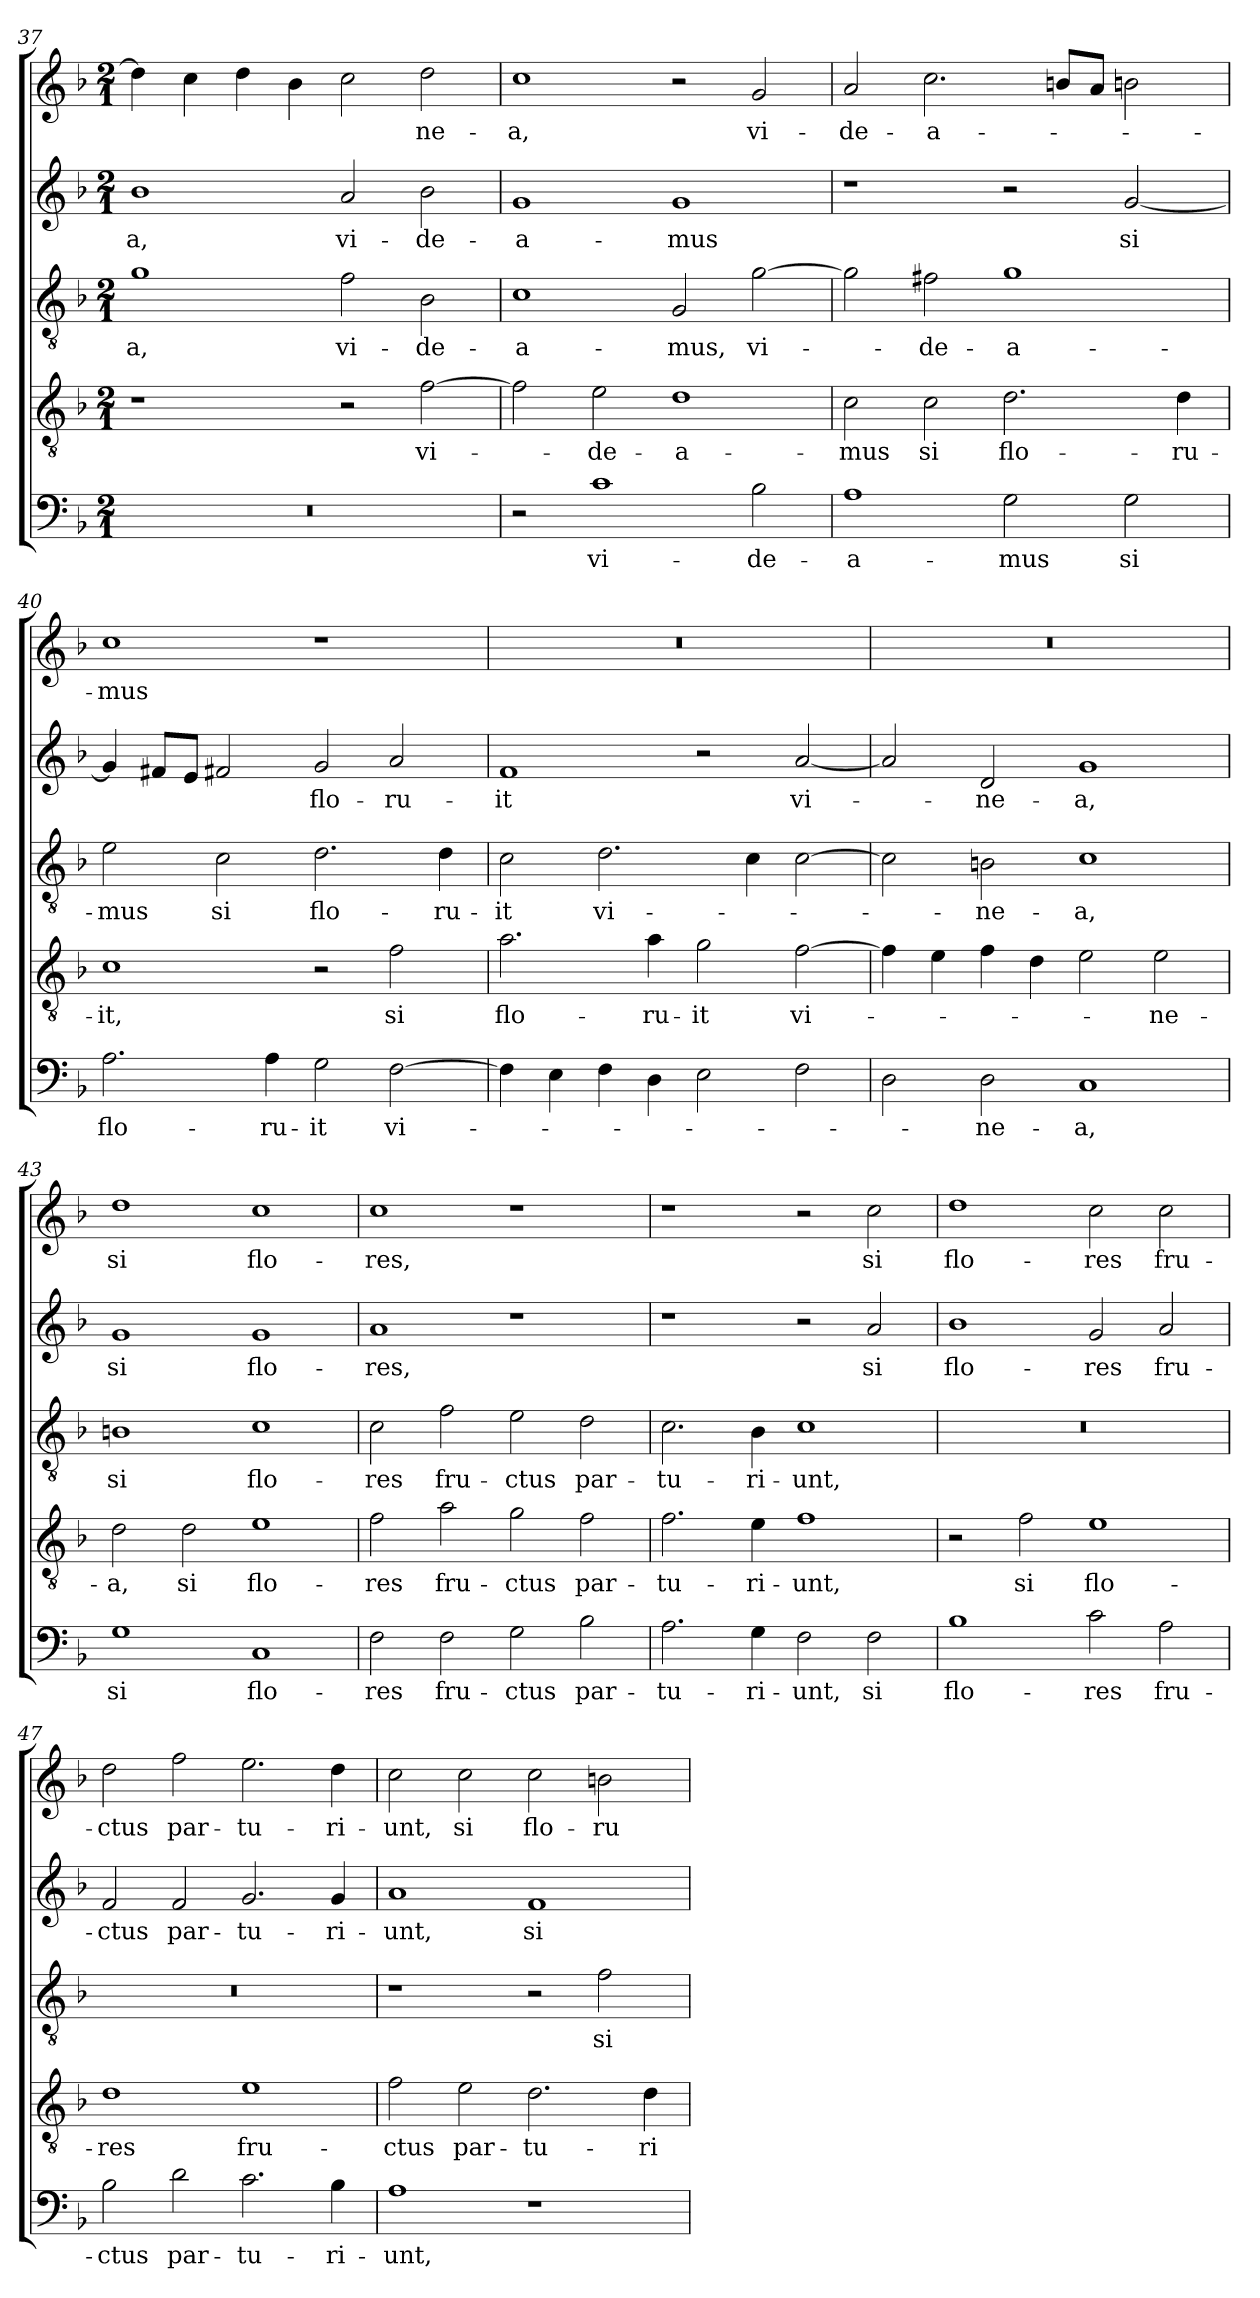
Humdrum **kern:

**kern	**text	**kern	**text	**kern	**text	**kern	**text	**kern	**text
*part5	*part5	*part4	*part4	*part3	*part3	*part2	*part2	*part1	*part1
*staff5	*staff5	*staff4	*staff4	*staff3	*staff3	*staff2	*staff2	*staff1	*staff1
!!LO:LB:g=z
*clefF4	*	*clefGv2	*	*clefGv2	*	*clefG2	*	*clefG2	*
*k[b-]	*	*k[b-]	*	*k[b-]	*	*k[b-]	*	*k[b-]	*
*F:	*	*F:	*	*F:	*	*F:	*	*F:	*
*M2/1	*	*M2/1	*	*M2/1	*	*M2/1	*	*M2/1	*
=37	=37	=37	=37	=37	=37	=37	=37	=37	=37
!	!	!	!	!	!LO:LY:b	!	!LO:LY:b	!	!
0r	.	1r	.	1g	-a,	1b-	-a,	4dd\]	.
.	.	.	.	.	.	.	.	4cc\	.
.	.	.	.	.	.	.	.	4dd\	.
.	.	.	.	.	.	.	.	4b-\	.
!	!	!	!	!	!LO:LY:b	!	!LO:LY:b	!	!
.	.	2r	.	2f\	vi-	2a/	vi-	2cc\	.
!	!	!	!LO:LY:b	!	!LO:LY:b	!	!LO:LY:b	!	!LO:LY:b
.	.	[2f\	vi-	2B-\	-de-	2b-\	-de-	2dd\	-ne-
=38	=38	=38	=38	=38	=38	=38	=38	=38	=38
!	!	!	!	!	!LO:LY:b	!	!LO:LY:b	!	!LO:LY:b
2r	.	2f\]	.	1c	-a-	1g	-a-	1cc	-a,
!	!LO:LY:b	!	!LO:LY:b	!	!	!	!	!	!
1c	vi-	2e\	-de-	.	.	.	.	.	.
!	!	!	!LO:LY:b	!	!LO:LY:b	!	!LO:LY:b	!	!
.	.	1d	-a-	2G/	-mus,	1g	-mus	2r	.
!	!LO:LY:b	!	!	!	!LO:LY:b	!	!	!	!LO:LY:b
2B-\	-de-	.	.	[2g\	vi-	.	.	2g/	vi-
=39	=39	=39	=39	=39	=39	=39	=39	=39	=39
!	!LO:LY:b	!	!LO:LY:b	!	!	!	!	!	!LO:LY:b
1A	-a-	2c\	-mus	2g\]	.	1r	.	2a/	-de-
!	!	!	!LO:LY:b	!	!LO:LY:b	!	!	!	!LO:LY:b
.	.	2c\	si	2f#X\	-de-	.	.	2.cc\	-a-
!	!LO:LY:b	!	!LO:LY:b	!	!LO:LY:b	!	!	!	!
2G\	-mus	2.d\	flo-	1g	-a-	2r	.	.	.
.	.	.	.	.	.	.	.	8b/L	.
.	.	.	.	.	.	.	.	8a/J	.
!	!LO:LY:b	!	!	!	!	!	!LO:LY:b	!	!
2G\	si	.	.	.	.	[2g/	si	2bn\	.
!	!	!	!LO:LY:b	!	!	!	!	!	!
.	.	4d\	-ru-	.	.	.	.	.	.
=40	=40	=40	=40	=40	=40	=40	=40	=40	=40
!	!LO:LY:b	!	!LO:LY:b	!	!LO:LY:b	!	!	!	!LO:LY:b
2.A\	flo-	1c	-it,	2e\	-mus	4g/]	.	1cc	-mus
.	.	.	.	.	.	8f#/L	.	.	.
.	.	.	.	.	.	8e/J	.	.	.
!	!	!	!	!	!LO:LY:b	!	!	!	!
.	.	.	.	2c\	si	2f#X/	.	.	.
!	!LO:LY:b	!	!	!	!	!	!	!	!
4A\	-ru-	.	.	.	.	.	.	.	.
!	!LO:LY:b	!	!	!	!LO:LY:b	!	!LO:LY:b	!	!
2G\	-it	2r	.	2.d\	flo-	2g/	flo-	1r	.
!	!LO:LY:b	!	!LO:LY:b	!	!	!	!LO:LY:b	!	!
[2F\	vi-	2f\	si	.	.	2a/	-ru-	.	.
!	!	!	!	!	!LO:LY:b	!	!	!	!
.	.	.	.	4d\	-ru-	.	.	.	.
=41	=41	=41	=41	=41	=41	=41	=41	=41	=41
!	!	!	!LO:LY:b	!	!LO:LY:b	!	!LO:LY:b	!	!
4F\]	.	2.a\	flo-	2c\	-it	1f	-it	0r	.
4E\	.	.	.	.	.	.	.	.	.
!	!	!	!	!	!LO:LY:b	!	!	!	!
4F\	.	.	.	2.d\	vi-	.	.	.	.
!	!	!	!LO:LY:b	!	!	!	!	!	!
4D\	.	4a\	-ru-	.	.	.	.	.	.
!	!	!	!LO:LY:b	!	!	!	!	!	!
2E\	.	2g\	-it	.	.	2r	.	.	.
.	.	.	.	4c\	.	.	.	.	.
!	!	!	!LO:LY:b	!	!	!	!LO:LY:b	!	!
2F\	.	[2f\	vi-	[2c\	.	[2a/	vi-	.	.
=42	=42	=42	=42	=42	=42	=42	=42	=42	=42
2D\	.	4f\]	.	2c\]	.	2a/]	.	0r	.
.	.	4e\	.	.	.	.	.	.	.
!	!LO:LY:b	!	!	!	!LO:LY:b	!	!LO:LY:b	!	!
2D\	-ne-	4f\	.	2Bn\	-ne-	2d/	-ne-	.	.
.	.	4d\	.	.	.	.	.	.	.
!	!LO:LY:b	!	!	!	!LO:LY:b	!	!LO:LY:b	!	!
1C	-a,	2e\	.	1c	-a,	1g	-a,	.	.
!	!	!	!LO:LY:b	!	!	!	!	!	!
.	.	2e\	-ne-	.	.	.	.	.	.
!!LO:LB:g=z
=43	=43	=43	=43	=43	=43	=43	=43	=43	=43
!	!LO:LY:b	!	!LO:LY:b	!	!LO:LY:b	!	!LO:LY:b	!	!LO:LY:b
1G	si	2d\	-a,	1Bn	si	1g	si	1dd	si
!	!	!	!LO:LY:b	!	!	!	!	!	!
.	.	2d\	si	.	.	.	.	.	.
!	!LO:LY:b	!	!LO:LY:b	!	!LO:LY:b	!	!LO:LY:b	!	!LO:LY:b
1C	flo-	1e	flo-	1c	flo-	1g	flo-	1cc	flo-
=44	=44	=44	=44	=44	=44	=44	=44	=44	=44
!	!LO:LY:b	!	!LO:LY:b	!	!LO:LY:b	!	!LO:LY:b	!	!LO:LY:b
2F\	-res	2f\	-res	2c\	-res	1a	-res,	1cc	-res,
!	!LO:LY:b	!	!LO:LY:b	!	!LO:LY:b	!	!	!	!
2F\	fru-	2a\	fru-	2f\	fru-	.	.	.	.
!	!LO:LY:b	!	!LO:LY:b	!	!LO:LY:b	!	!	!	!
2G\	-ctus	2g\	-ctus	2e\	-ctus	1r	.	1r	.
!	!LO:LY:b	!	!LO:LY:b	!	!LO:LY:b	!	!	!	!
2B-\	par-	2f\	par-	2d\	par-	.	.	.	.
=45	=45	=45	=45	=45	=45	=45	=45	=45	=45
!	!LO:LY:b	!	!LO:LY:b	!	!LO:LY:b	!	!	!	!
2.A\	-tu-	2.f\	-tu-	2.c\	-tu-	1r	.	1r	.
!	!LO:LY:b	!	!LO:LY:b	!	!LO:LY:b	!	!	!	!
4G\	-ri-	4e\	-ri-	4B-\	-ri-	.	.	.	.
!	!LO:LY:b	!	!LO:LY:b	!	!LO:LY:b	!	!	!	!
2F\	-unt,	1f	-unt,	1c	-unt,	2r	.	2r	.
!	!LO:LY:b	!	!	!	!	!	!LO:LY:b	!	!LO:LY:b
2F\	si	.	.	.	.	2a/	si	2cc\	si
=46	=46	=46	=46	=46	=46	=46	=46	=46	=46
!	!LO:LY:b	!	!	!	!	!	!LO:LY:b	!	!LO:LY:b
1B-	flo-	2r	.	0r	.	1b-	flo-	1dd	flo-
!	!	!	!LO:LY:b	!	!	!	!	!	!
.	.	2f\	si	.	.	.	.	.	.
!	!LO:LY:b	!	!LO:LY:b	!	!	!	!LO:LY:b	!	!LO:LY:b
2c\	-res	1e	flo-	.	.	2g/	-res	2cc\	-res
!	!LO:LY:b	!	!	!	!	!	!LO:LY:b	!	!LO:LY:b
2A\	fru-	.	.	.	.	2a/	fru-	2cc\	fru-
=47	=47	=47	=47	=47	=47	=47	=47	=47	=47
!	!LO:LY:b	!	!LO:LY:b	!	!	!	!LO:LY:b	!	!LO:LY:b
2B-\	-ctus	1d	-res	0r	.	2f/	-ctus	2dd\	-ctus
!	!LO:LY:b	!	!	!	!	!	!LO:LY:b	!	!LO:LY:b
2d\	par-	.	.	.	.	2f/	par-	2ff\	par-
!	!LO:LY:b	!	!LO:LY:b	!	!	!	!LO:LY:b	!	!LO:LY:b
2.c\	-tu-	1e	fru-	.	.	2.g/	-tu-	2.ee\	-tu-
!	!LO:LY:b	!	!	!	!	!	!LO:LY:b	!	!LO:LY:b
4B-\	-ri-	.	.	.	.	4g/	-ri-	4dd\	-ri-
=48	=48	=48	=48	=48	=48	=48	=48	=48	=48
!	!LO:LY:b	!	!LO:LY:b	!	!	!	!LO:LY:b	!	!LO:LY:b
1A	-unt,	2f\	-ctus	1r	.	1a	-unt,	2cc\	-unt,
!	!	!	!LO:LY:b	!	!	!	!	!	!LO:LY:b
.	.	2e\	par-	.	.	.	.	2cc\	si
!	!	!	!LO:LY:b	!	!	!	!LO:LY:b	!	!LO:LY:b
1r	.	2.d\	-tu-	2r	.	1f	si	2cc\	flo-
!	!	!	!	!	!LO:LY:b	!	!	!	!LO:LY:b
.	.	.	.	2f\	si	.	.	2bn\	-ru-
!	!	!	!LO:LY:b	!	!	!	!	!	!
.	.	4d\	-ri-	.	.	.	.	.	.
=	=	=	=	=	=	=	=	=	=
*-	*-	*-	*-	*-	*-	*-	*-	*-	*-
